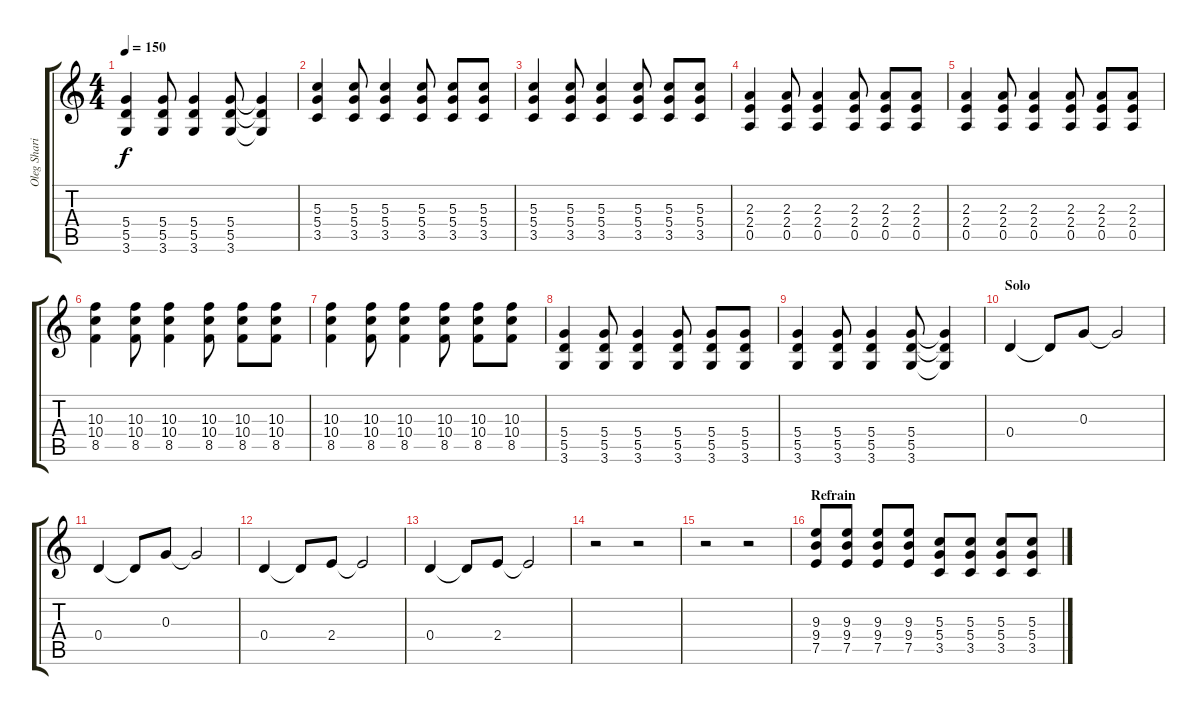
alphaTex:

\track ("Oleg Sharikov" "Oleg Shari") {instrument overdrivenguitar}
\staff {score tabs}
\tuning (E4 B3 G3 D3 A2 E2) {hide}
\ts (4 4)
\tempo 150
\clef g2
\ks c
(5.4 5.5 3.6).4{dy f} (5.4 5.5 3.6).8 (5.4 5.5 3.6).4 (5.4 5.5 3.6).8 (5.4{t} 5.5{t} 3.6{t}).4 |
(5.3 5.4 3.5).4 (5.3 5.4 3.5).8 (5.3 5.4 3.5).4 (5.3 5.4 3.5).8 (5.3 5.4 3.5).8 (5.3 5.4 3.5).8 |
(5.3 5.4 3.5).4 (5.3 5.4 3.5).8 (5.3 5.4 3.5).4 (5.3 5.4 3.5).8 (5.3 5.4 3.5).8 (5.3 5.4 3.5).8 |
(2.3 2.4 0.5).4 (2.3 2.4 0.5).8 (2.3 2.4 0.5).4 (2.3 2.4 0.5).8 (2.3 2.4 0.5).8 (2.3 2.4 0.5).8 |
(2.3 2.4 0.5).4 (2.3 2.4 0.5).8 (2.3 2.4 0.5).4 (2.3 2.4 0.5).8 (2.3 2.4 0.5).8 (2.3 2.4 0.5).8 |
(10.3 10.4 8.5).4 (10.3 10.4 8.5).8 (10.3 10.4 8.5).4 (10.3 10.4 8.5).8 (10.3 10.4 8.5).8 (10.3 10.4 8.5).8 |
(10.3 10.4 8.5).4 (10.3 10.4 8.5).8 (10.3 10.4 8.5).4 (10.3 10.4 8.5).8 (10.3 10.4 8.5).8 (10.3 10.4 8.5).8 |
(5.4 5.5 3.6).4 (5.4 5.5 3.6).8 (5.4 5.5 3.6).4 (5.4 5.5 3.6).8 (5.4 5.5 3.6).8 (5.4 5.5 3.6).8 |
(5.4 5.5 3.6).4 (5.4 5.5 3.6).8 (5.4 5.5 3.6).4 (5.4 5.5 3.6).8 (5.4{t} 5.5{t} 3.6{t}).4 |
\section ("" "Solo")
0.4.4 0.4{t}.8 0.3.8 0.3{t}.2 |
0.4.4 0.4{t}.8 0.3.8 0.3{t}.2 |
0.4.4 0.4{t}.8 2.4.8 2.4{t}.2 |
0.4.4 0.4{t}.8 2.4.8 2.4{t}.2 |
r.2 r.2 |
r.2 r.2 |
\section ("" "Refrain")
(9.3 9.4 7.5).8 (9.3 9.4 7.5).8 (9.3 9.4 7.5).8 (9.3 9.4 7.5).8 (5.3 5.4 3.5).8 (5.3 5.4 3.5).8 (5.3 5.4 3.5).8 (5.3 5.4 3.5).8
